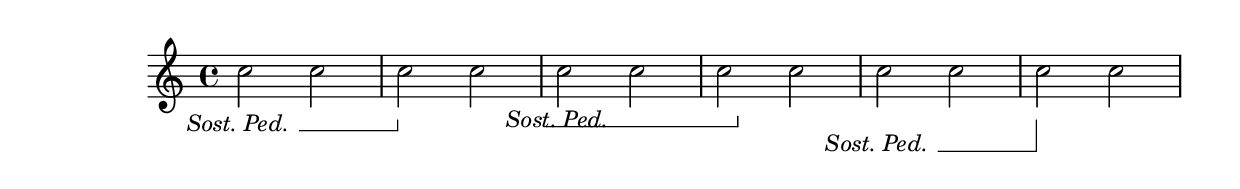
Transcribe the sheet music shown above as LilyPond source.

%% DO NOT EDIT this file manually; it is automatically
%% generated from LSR http://lsr.dsi.unimi.it
%% Make any changes in LSR itself, or in Documentation/snippets/new/ ,
%% and then run scripts/auxiliar/makelsr.py
%%
%% This file is in the public domain.
\version "2.17.11"

\header {
  lsrtags = "keyboards, tweaks-and-overrides"

  texidoc = "
The appearance of pedal brackets may be altered in different ways.

"
  doctitle = "Fine-tuning pedal brackets"
} % begin verbatim


\paper { ragged-right = ##f }
\relative c'' {
  c2\sostenutoOn c
  c2\sostenutoOff c
  \once \override Staff.PianoPedalBracket.shorten-pair = #'(-7 . -2)
  c2\sostenutoOn c
  c2\sostenutoOff c
  \once \override Staff.PianoPedalBracket.edge-height = #'(0 . 3)
  c2\sostenutoOn c
  c2\sostenutoOff c
}
